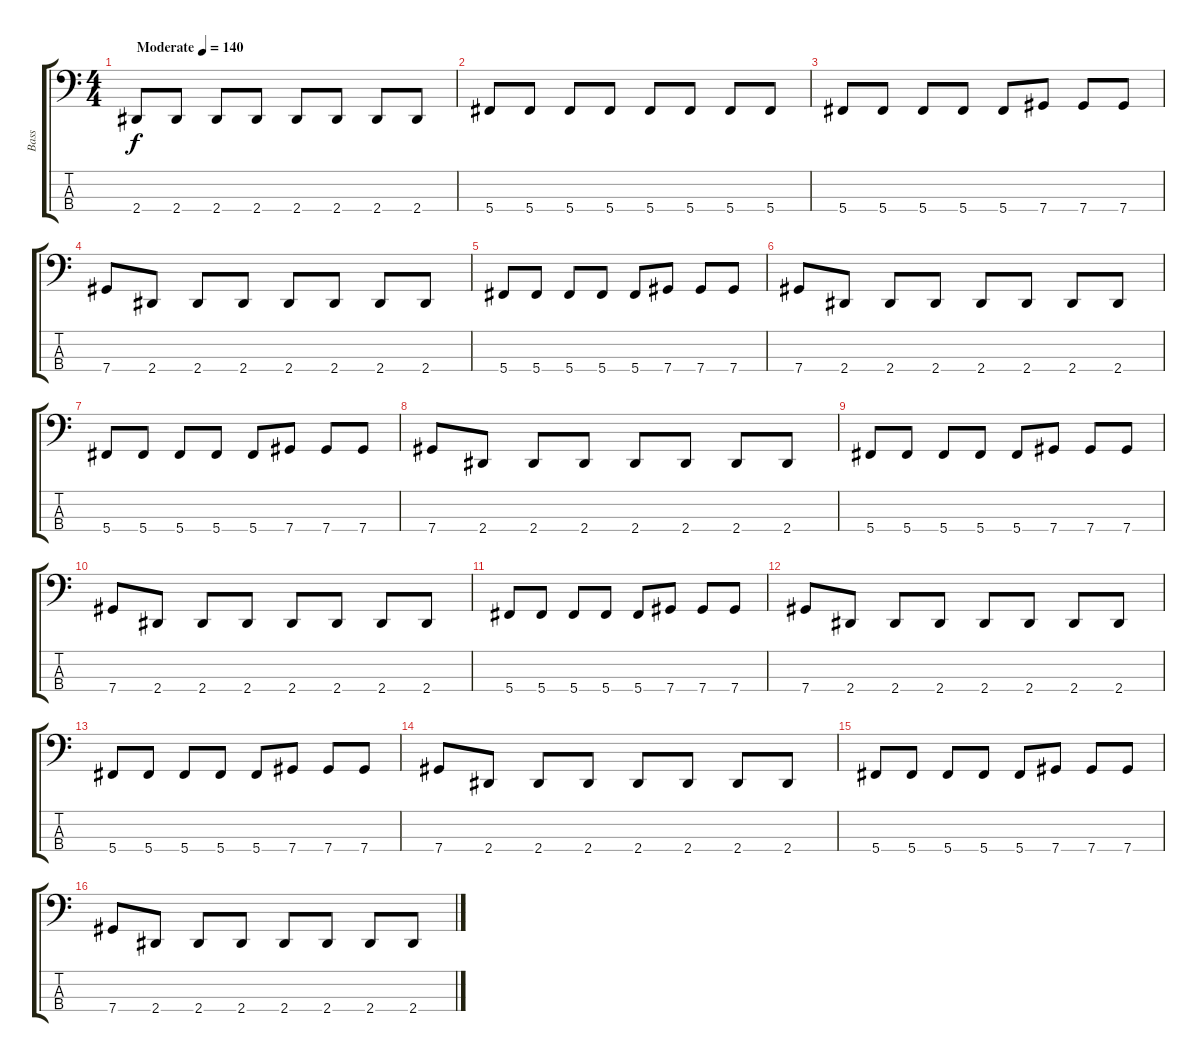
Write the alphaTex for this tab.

\track ("Bass" "Bass") {instrument electricbasspick}
\staff {score tabs}
\tuning (Gb2 Db2 Ab1 Db1) {hide}
\ts (4 4)
\tempo (140 "Moderate")
\clef f4
\ks c
2.4.8{dy f instrument electricbasspick} 2.4.8 2.4.8 2.4.8 2.4.8 2.4.8 2.4.8 2.4.8 |
5.4.8 5.4.8 5.4.8 5.4.8 5.4.8 5.4.8 5.4.8 5.4.8 |
5.4.8 5.4.8 5.4.8 5.4.8 5.4.8 7.4.8 7.4.8 7.4.8 |
7.4.8 2.4.8 2.4.8 2.4.8 2.4.8 2.4.8 2.4.8 2.4.8 |
5.4.8 5.4.8 5.4.8 5.4.8 5.4.8 7.4.8 7.4.8 7.4.8 |
7.4.8 2.4.8 2.4.8 2.4.8 2.4.8 2.4.8 2.4.8 2.4.8 |
5.4.8 5.4.8 5.4.8 5.4.8 5.4.8 7.4.8 7.4.8 7.4.8 |
7.4.8 2.4.8 2.4.8 2.4.8 2.4.8 2.4.8 2.4.8 2.4.8 |
5.4.8 5.4.8 5.4.8 5.4.8 5.4.8 7.4.8 7.4.8 7.4.8 |
7.4.8 2.4.8 2.4.8 2.4.8 2.4.8 2.4.8 2.4.8 2.4.8 |
5.4.8 5.4.8 5.4.8 5.4.8 5.4.8 7.4.8 7.4.8 7.4.8 |
7.4.8 2.4.8 2.4.8 2.4.8 2.4.8 2.4.8 2.4.8 2.4.8 |
5.4.8 5.4.8 5.4.8 5.4.8 5.4.8 7.4.8 7.4.8 7.4.8 |
7.4.8 2.4.8 2.4.8 2.4.8 2.4.8 2.4.8 2.4.8 2.4.8 |
5.4.8 5.4.8 5.4.8 5.4.8 5.4.8 7.4.8 7.4.8 7.4.8 |
7.4.8 2.4.8 2.4.8 2.4.8 2.4.8 2.4.8 2.4.8 2.4.8
